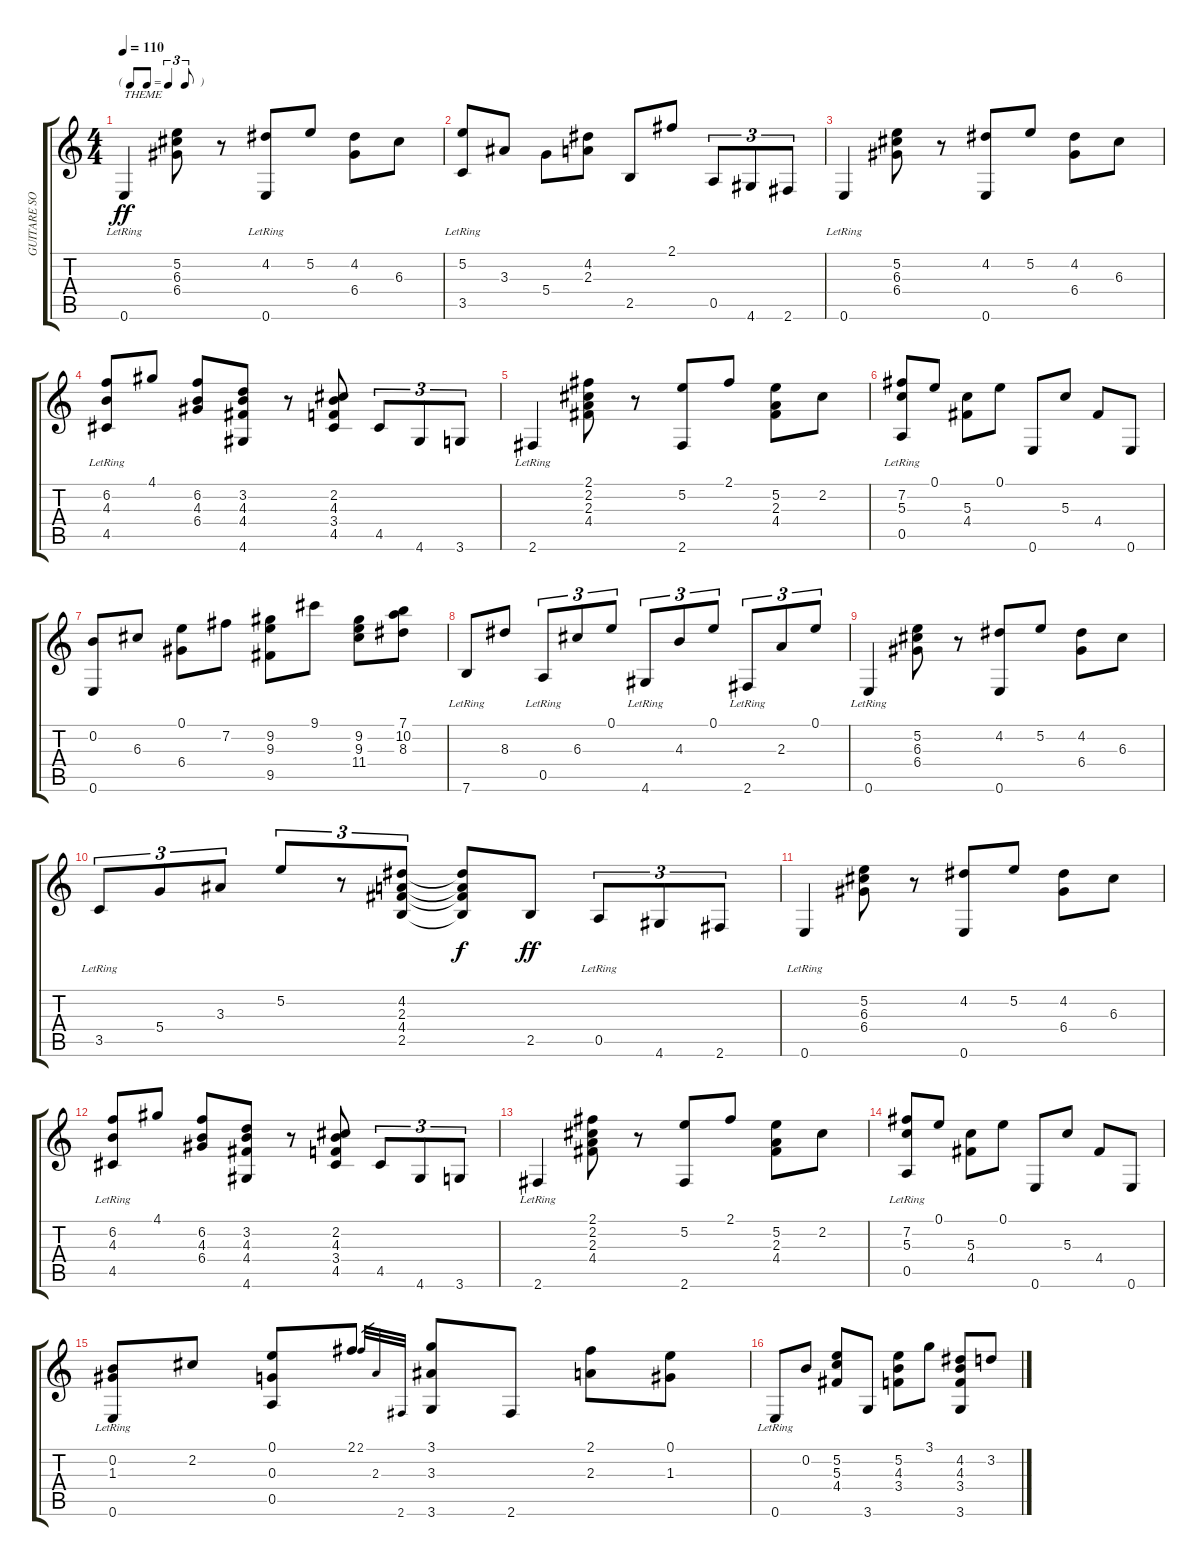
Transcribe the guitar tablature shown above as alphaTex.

\track ("GUITARE SOLO" "GUITARE SO") {instrument acousticguitarsteel}
\staff {score tabs}
\tuning (E4 B3 G3 D3 A2 E2) {hide}
\ts (4 4)
\tf triplet8th
\tempo 110
\clef g2
\ks c
0.6{lr}.4{txt "THEME" dy ff instrument acousticguitarsteel} (5.2 6.3 6.4).8 r.8 (4.2 0.6{lr}).8 5.2.8 (4.2 6.4).8 6.3.8 |
(5.2 3.5{lr}).8 3.3.8 5.4.8 (4.2 2.3).8 2.5.8 2.1.8 0.5.8{tu (3 2)} 4.6.8{tu (3 2)} 2.6.8{tu (3 2)} |
0.6{lr}.4 (5.2 6.3 6.4).8 r.8 (4.2 0.6).8 5.2.8 (4.2 6.4).8 6.3.8 |
(6.2 4.3 4.5{lr}).8 4.1.8 (6.2 4.3 6.4).8 (3.2 4.3 4.4 4.6).8 r.8 (2.2 4.3 3.4 4.5).8 4.5.8{tu (3 2)} 4.6.8{tu (3 2)} 3.6.8{tu (3 2)} |
2.6{lr}.4 (2.1 2.2 2.3 4.4).8 r.8 (5.2 2.6).8 2.1.8 (5.2 2.3 4.4).8 2.2.8 |
(7.2 5.3 0.5{lr}).8 0.1.8 (5.3 4.4).8 0.1.8 0.6.8 5.3.8 4.4.8 0.6.8 |
(0.2 0.6).8 6.3.8 (0.1 6.4).8 7.2.8 (9.2 9.3 9.5).8 9.1.8 (9.2 9.3 11.4).8 (7.1 10.2 8.3).8 |
7.6{lr}.8 8.3.8 0.5{lr}.8{tu (3 2)} 6.3.8{tu (3 2)} 0.1.8{tu (3 2)} 4.6{lr}.8{tu (3 2)} 4.3.8{tu (3 2)} 0.1.8{tu (3 2)} 2.6{lr}.8{tu (3 2)} 2.3.8{tu (3 2)} 0.1.8{tu (3 2)} |
0.6{lr}.4 (5.2 6.3 6.4).8 r.8 (4.2 0.6).8 5.2.8 (4.2 6.4).8 6.3.8 |
3.5{lr}.8{tu (3 2)} 5.4.8{tu (3 2)} 3.3.8{tu (3 2)} 5.2.8{tu (3 2)} r.8{tu (3 2)} (4.2 2.3 4.4 2.5).8{tu (3 2)} (4.2{t} 2.3{t} 4.4{t} 2.5{t}).8{dy f} 2.5.8{dy ff} 0.5{lr}.8{tu (3 2)} 4.6.8{tu (3 2)} 2.6.8{tu (3 2)} |
0.6{lr}.4 (5.2 6.3 6.4).8 r.8 (4.2 0.6).8 5.2.8 (4.2 6.4).8 6.3.8 |
(6.2 4.3 4.5{lr}).8 4.1.8 (6.2 4.3 6.4).8 (3.2 4.3 4.4 4.6).8 r.8 (2.2 4.3 3.4 4.5).8 4.5.8{tu (3 2)} 4.6.8{tu (3 2)} 3.6.8{tu (3 2)} |
2.6{lr}.4 (2.1 2.2 2.3 4.4).8 r.8 (5.2 2.6).8 2.1.8 (5.2 2.3 4.4).8 2.2.8 |
(7.2 5.3 0.5{lr}).8 0.1.8 (5.3 4.4).8 0.1.8 0.6.8 5.3.8 4.4.8 0.6.8 |
(0.2 1.3 0.6{lr}).8 2.2.8 (0.1 0.3 0.5).8 2.1.8 2.1.32{gr} 2.3.32{gr} 2.6.32{gr} (3.1 3.3 3.6).8 2.6.8 (2.1 2.3).8 (0.1 1.3).8 |
0.6{lr}.8 0.2.8 (5.2 5.3 4.4).8 3.6.8 (5.2 4.3 3.4).8 3.1.8 (4.2 4.3 3.4 3.6).8 3.2.8
